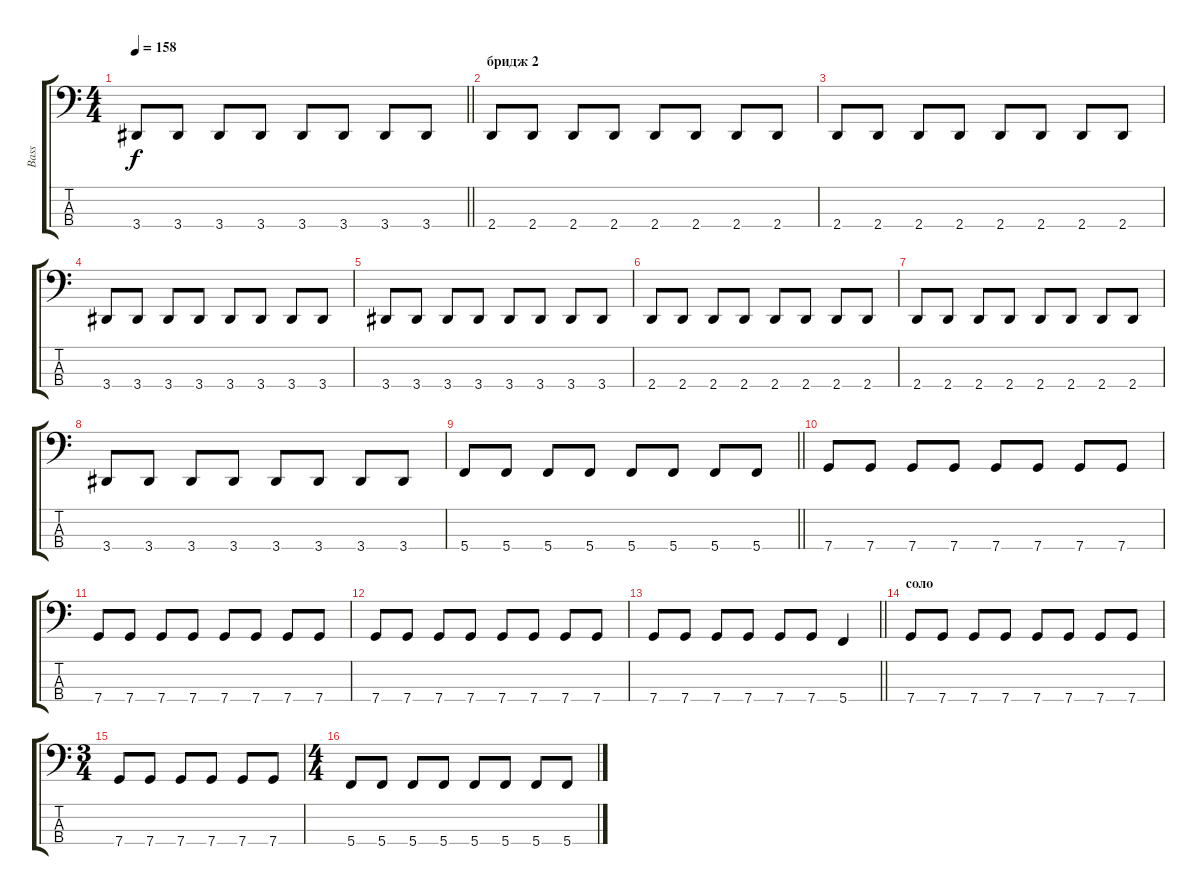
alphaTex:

\track ("Bass" "Bass") {instrument electricbassfinger}
\staff {score tabs}
\tuning (F2 C2 G1 C1) {hide}
\ts (4 4)
\tempo 158
\clef f4
\barLineRight lightlight
\ks c
3.4.8{dy f} 3.4.8 3.4.8 3.4.8 3.4.8 3.4.8 3.4.8 3.4.8 |
\section ("" "бридж 2")
2.4.8 2.4.8 2.4.8 2.4.8 2.4.8 2.4.8 2.4.8 2.4.8 |
2.4.8 2.4.8 2.4.8 2.4.8 2.4.8 2.4.8 2.4.8 2.4.8 |
3.4.8 3.4.8 3.4.8 3.4.8 3.4.8 3.4.8 3.4.8 3.4.8 |
3.4.8 3.4.8 3.4.8 3.4.8 3.4.8 3.4.8 3.4.8 3.4.8 |
2.4.8 2.4.8 2.4.8 2.4.8 2.4.8 2.4.8 2.4.8 2.4.8 |
2.4.8 2.4.8 2.4.8 2.4.8 2.4.8 2.4.8 2.4.8 2.4.8 |
3.4.8 3.4.8 3.4.8 3.4.8 3.4.8 3.4.8 3.4.8 3.4.8 |
\barLineRight lightlight
5.4.8 5.4.8 5.4.8 5.4.8 5.4.8 5.4.8 5.4.8 5.4.8 |
\section ("" "")
7.4.8 7.4.8 7.4.8 7.4.8 7.4.8 7.4.8 7.4.8 7.4.8 |
7.4.8 7.4.8 7.4.8 7.4.8 7.4.8 7.4.8 7.4.8 7.4.8 |
7.4.8 7.4.8 7.4.8 7.4.8 7.4.8 7.4.8 7.4.8 7.4.8 |
\barLineRight lightlight
7.4.8 7.4.8 7.4.8 7.4.8 7.4.8 7.4.8 5.4.4 |
\section ("" "соло")
7.4.8 7.4.8 7.4.8 7.4.8 7.4.8 7.4.8 7.4.8 7.4.8 |
\ts (3 4)
7.4.8 7.4.8 7.4.8 7.4.8 7.4.8 7.4.8 |
\ts (4 4)
5.4.8 5.4.8 5.4.8 5.4.8 5.4.8 5.4.8 5.4.8 5.4.8
